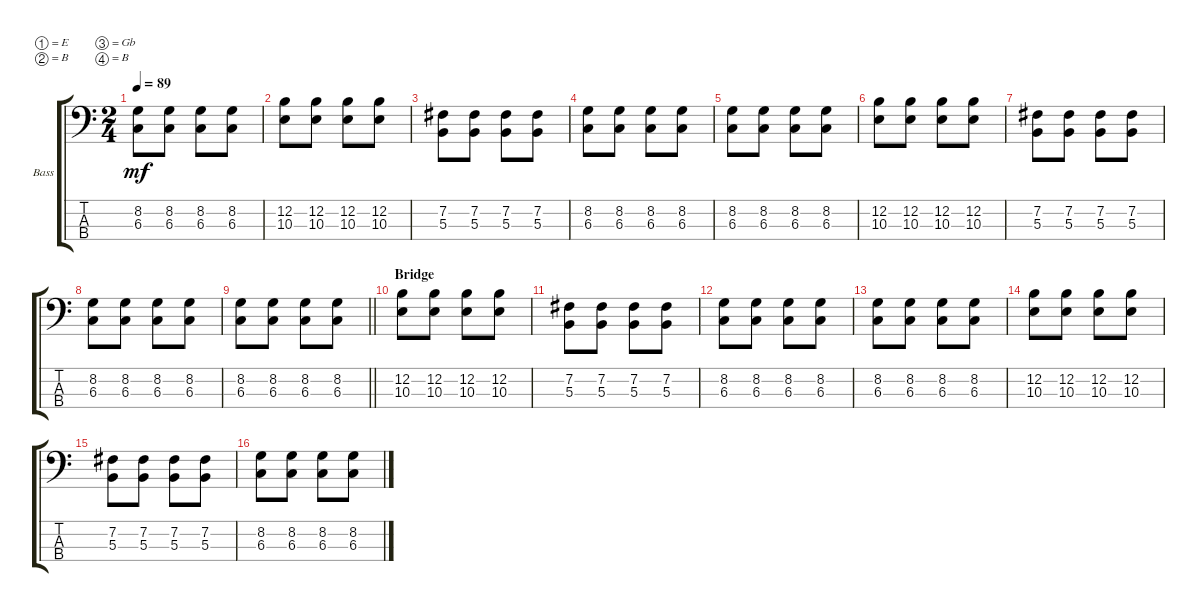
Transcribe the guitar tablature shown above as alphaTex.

\bracketExtendMode groupsimilarinstruments
\firstSystemTrackNameOrientation horizontal
\otherSystemsTrackNameOrientation horizontal
\track ("Shuu" "Bass") {instrument electricbassfinger}
\staff {score tabs}
\tuning (E2 B1 Gb1 B0)
\ts (2 4)
\tempo 89
\clef f4
\ks c
(8.2 6.3).8{dy mf} (8.2 6.3).8 (8.2 6.3).8 (8.2 6.3).8 |
(10.3 12.2).8 (10.3 12.2).8 (10.3 12.2).8 (10.3 12.2).8 |
(7.2 5.3).8 (7.2 5.3).8 (7.2 5.3).8 (7.2 5.3).8 |
(6.3 8.2).8 (8.2 6.3).8 (8.2 6.3).8 (8.2 6.3).8 |
(8.2 6.3).8 (8.2 6.3).8 (8.2 6.3).8 (8.2 6.3).8 |
(10.3 12.2).8 (10.3 12.2).8 (10.3 12.2).8 (10.3 12.2).8 |
(7.2 5.3).8 (7.2 5.3).8 (7.2 5.3).8 (7.2 5.3).8 |
(6.3 8.2).8 (8.2 6.3).8 (8.2 6.3).8 (8.2 6.3).8 |
\barLineRight lightlight
(8.2 6.3).8 (8.2 6.3).8 (8.2 6.3).8 (8.2 6.3).8 |
\section ("" "Bridge")
(10.3 12.2).8 (10.3 12.2).8 (10.3 12.2).8 (10.3 12.2).8 |
(7.2 5.3).8 (7.2 5.3).8 (7.2 5.3).8 (7.2 5.3).8 |
(6.3 8.2).8 (8.2 6.3).8 (8.2 6.3).8 (8.2 6.3).8 |
(8.2 6.3).8 (8.2 6.3).8 (8.2 6.3).8 (8.2 6.3).8 |
(10.3 12.2).8 (10.3 12.2).8 (10.3 12.2).8 (10.3 12.2).8 |
(7.2 5.3).8 (7.2 5.3).8 (7.2 5.3).8 (7.2 5.3).8 |
(6.3 8.2).8 (8.2 6.3).8 (8.2 6.3).8 (8.2 6.3).8
